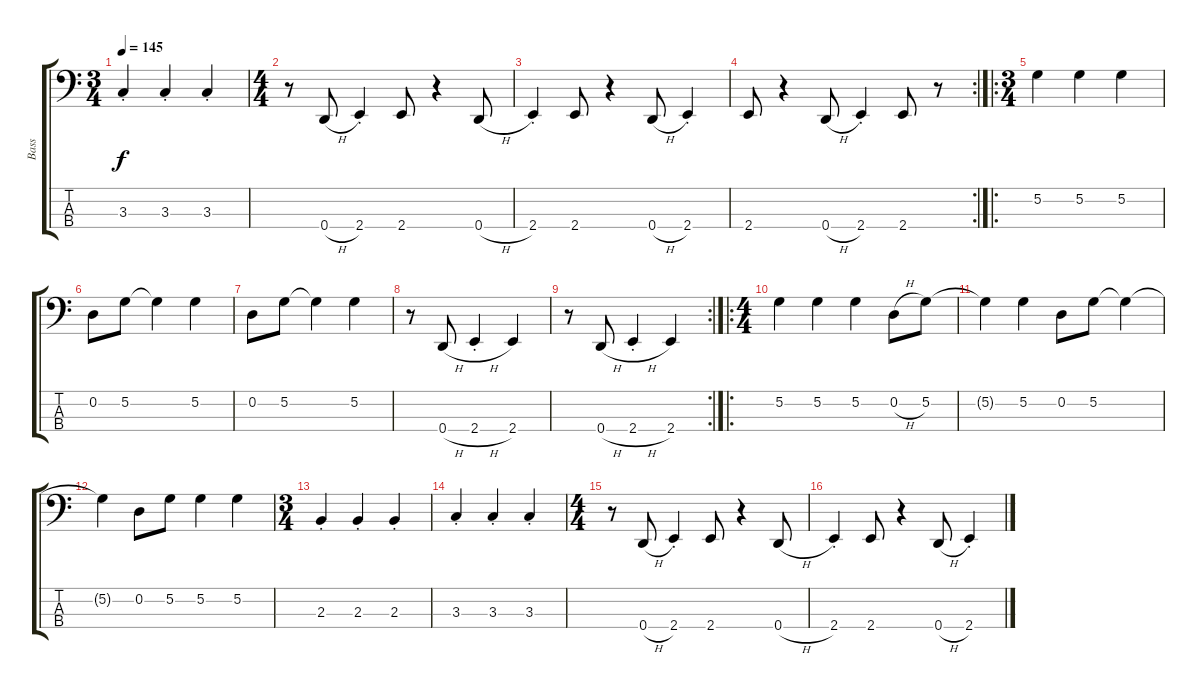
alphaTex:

\track ("Bass" "Bass") {instrument electricbassfinger}
\staff {score tabs}
\tuning (G2 D2 A1 D1) {hide}
\ts (3 4)
\tempo 145
\clef f4
\ks c
3.3{st}.4{dy f} 3.3{st}.4 3.3{st}.4 |
\ts (4 4)
r.8 0.4{h}.8 2.4{st}.4 2.4.8 r.4 0.4{h}.8 |
2.4{st}.4 2.4.8 r.4 0.4{h}.8 2.4{st}.4 |
\rc 2
2.4.8 r.4 0.4{h}.8 2.4{st}.4 2.4.8 r.8 |
\ro
\ts (3 4)
5.2.4 5.2.4 5.2.4 |
0.2.8 5.2.8 5.2{t}.4 5.2.4 |
0.2.8 5.2.8 5.2{t}.4 5.2.4 |
r.8 0.4{h}.8 2.4{h st}.4 2.4.4 |
\rc 2
r.8 0.4{h}.8 2.4{h st}.4 2.4.4 |
\ro
\ts (4 4)
5.2.4 5.2.4 5.2.4 0.2{h}.8 5.2.8 |
5.2{t}.4 5.2.4 0.2.8 5.2.8 5.2{t}.4 |
5.2{t}.4 0.2.8 5.2.8 5.2.4 5.2.4 |
\ts (3 4)
2.3{st}.4 2.3{st}.4 2.3{st}.4 |
3.3{st}.4 3.3{st}.4 3.3{st}.4 |
\ts (4 4)
r.8 0.4{h}.8 2.4{st}.4 2.4.8 r.4 0.4{h}.8 |
2.4{st}.4 2.4.8 r.4 0.4{h}.8 2.4{st}.4
